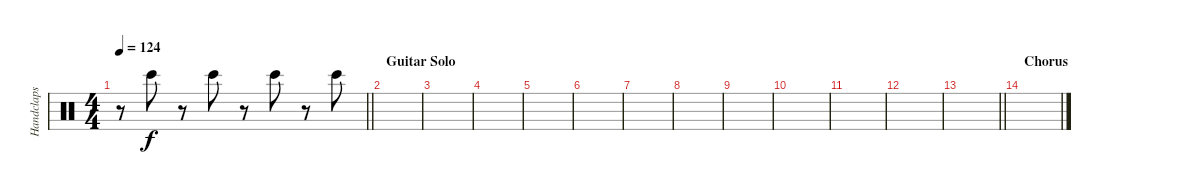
\track ("Handclaps" "Handclaps") {instrument percussion}
\staff {score}
\articulation defaults
\ts (4 4)
\tempo 124
\clef neutral
\barLineRight lightlight
\ks c
r.8{dy f} "Bongo High (hit)".8 r.8 "Bongo High (hit)".8 r.8 "Bongo High (hit)".8 r.8 "Bongo High (hit)".8 |
\section ("" "Guitar Solo")
|
|
|
|
|
|
|
|
|
|
|
\barLineRight lightlight
|
\section ("" "Chorus")
